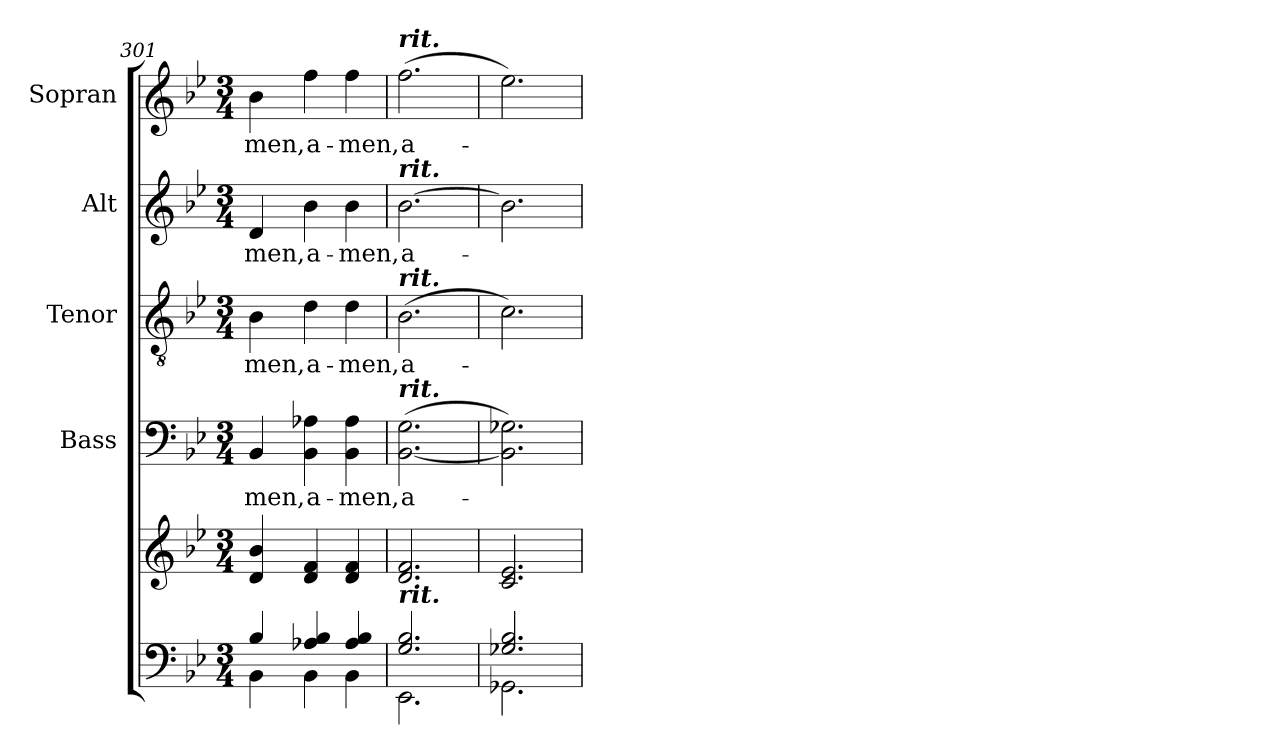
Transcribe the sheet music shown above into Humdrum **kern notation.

**kern	**kern	**kern	**text	**kern	**text	**kern	**text	**kern	**text
*part5	*part5	*part4	*part4	*part3	*part3	*part2	*part2	*part1	*part1
*staff6	*staff5	*staff4	*staff4	*staff3	*staff3	*staff2	*staff2	*staff1	*staff1
*	*	*I"Bass	*	*I"Tenor	*	*I"Alt	*	*I"Sopran	*
*	*	*I'B.	*	*I'T.	*	*I'A.	*	*I'S.	*
*clefF4	*clefG2	*clefF4	*	*clefGv2	*	*clefG2	*	*clefG2	*
*k[b-e-]	*k[b-e-]	*k[b-e-]	*	*k[b-e-]	*	*k[b-e-]	*	*k[b-e-]	*
*B-:	*B-:	*B-:	*	*B-:	*	*B-:	*	*B-:	*
*M3/4	*M3/4	*M3/4	*	*M3/4	*	*M3/4	*	*M3/4	*
=301	=301	=301	=301	=301	=301	=301	=301	=301	=301
*^	*	*	*	*	*	*	*	*	*
!	!	!	!	!LO:LY:b	!	!LO:LY:b	!	!LO:LY:b	!	!LO:LY:b
4B-/	4BB-\	4d/ 4b-/	4BB-/	-men,	4B-\	-men,	4d/	-men,	4b-\	-men,
!	!	!	!	!LO:LY:b	!	!LO:LY:b	!	!LO:LY:b	!	!LO:LY:b
4A-X/ 4B-/	4BB-\	4d/ 4f/	4BB-\ 4A-X\	a-	4d\	a-	4b-\	a-	4ff\	a-
!	!	!	!	!LO:LY:b	!	!LO:LY:b	!	!LO:LY:b	!	!LO:LY:b
4A-/ 4B-/	4BB-\	4d/ 4f/	4BB-\ 4A-\	-men,	4d\	-men,	4b-\	-men,	4ff\	-men,
=302	=302	=302	=302	=302	=302	=302	=302	=302	=302	=302
!	!	!	!	!	!	!	!	!	!LO:TX:a:Bi:t=rit.	!
!	!	!	!	!	!	!	!LO:TX:a:Bi:t=rit.	!	!	!
!	!	!	!	!	!LO:TX:a:Bi:t=rit.	!	!	!	!	!
!	!	!	!LO:TX:a:Bi:t=rit.	!	!	!	!	!	!	!
!	!	!LO:TX:b:Bi:t=rit.	!	!	!	!	!	!	!	!
!	!	!	!	!LO:LY:b	!	!LO:LY:b	!	!LO:LY:b	!	!LO:LY:b
2.G/ 2.B-/	2.EE-\	2.d/ 2.f/	(>[<2.BB-\ 2.G\	a-	(>2.B-\	a-	[2.b-\	a-	(>2.ff\	a-
=303	=303	=303	=303	=303	=303	=303	=303	=303	=303	=303
2.G-X/ 2.B-/	2.GG-X\	2.c/ 2.e-/	2.BB-\] 2.G-X\)	.	2.c\)	.	2.b-\]	.	2.ee-\)	.
*v	*v	*	*	*	*	*	*	*	*	*
=	=	=	=	=	=	=	=	=	=
*-	*-	*-	*-	*-	*-	*-	*-	*-	*-
